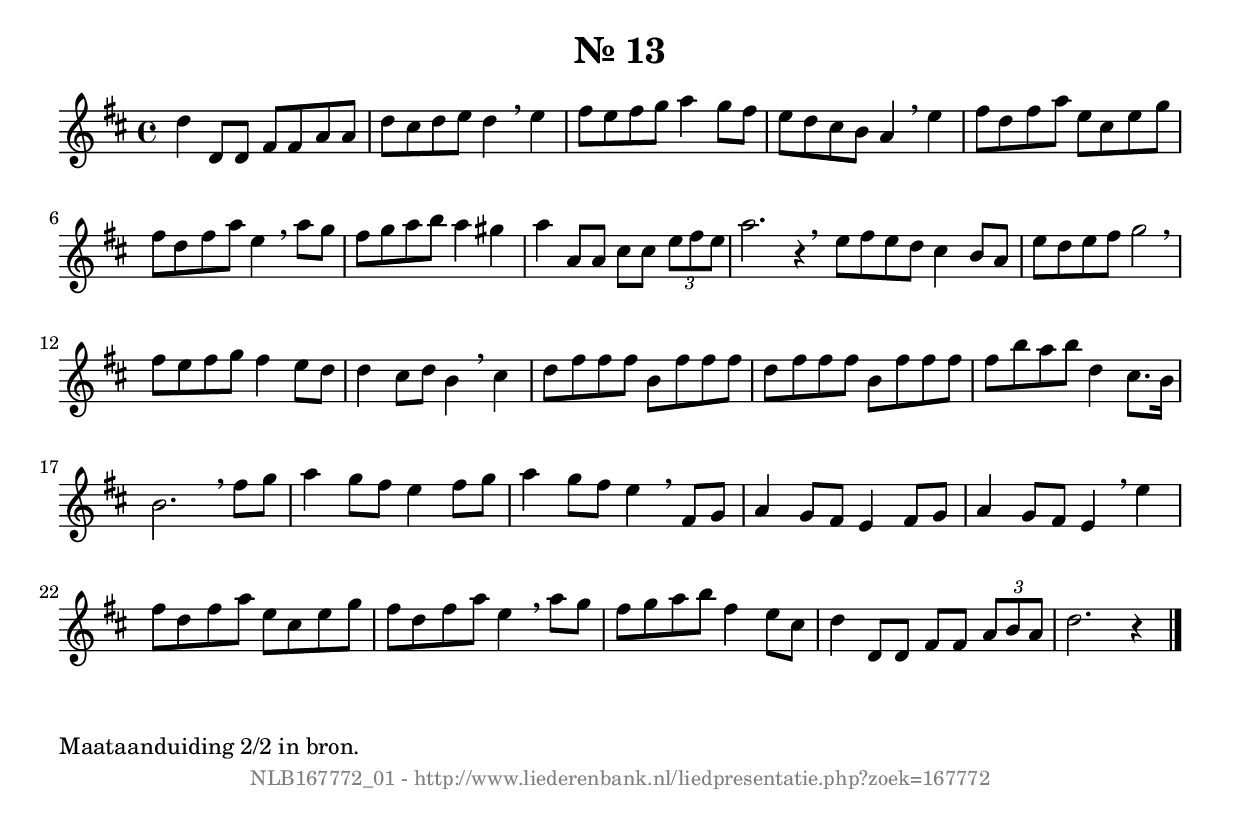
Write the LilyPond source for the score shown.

%
% produced by wce2krn 1.64 (7 June 2014)
%
\version"2.16"
#(append! paper-alist '(("long" . (cons (* 210 mm) (* 2000 mm)))))
#(set-default-paper-size "long")
sb = {\breathe}
mBreak = {\breathe }
bBreak = {\breathe }
x = {\once\override NoteHead #'style = #'cross }
gl=\glissando
itime={\override Staff.TimeSignature #'stencil = ##f }
ficta = {\once\set suggestAccidentals = ##t}
fine = {\once\override Score.RehearsalMark #'self-alignment-X = #1 \mark \markup {\italic{Fine}}}
dc = {\once\override Score.RehearsalMark #'self-alignment-X = #1 \mark \markup {\italic{D.C.}}}
dcf = {\once\override Score.RehearsalMark #'self-alignment-X = #1 \mark \markup {\italic{D.C. al Fine}}}
dcc = {\once\override Score.RehearsalMark #'self-alignment-X = #1 \mark \markup {\italic{D.C. al Coda}}}
ds = {\once\override Score.RehearsalMark #'self-alignment-X = #1 \mark \markup {\italic{D.S.}}}
dsf = {\once\override Score.RehearsalMark #'self-alignment-X = #1 \mark \markup {\italic{D.S. al Fine}}}
dsc = {\once\override Score.RehearsalMark #'self-alignment-X = #1 \mark \markup {\italic{D.S. al Coda}}}
pv = {\set Score.repeatCommands = #'((volta "1"))}
sv = {\set Score.repeatCommands = #'((volta "2"))}
tv = {\set Score.repeatCommands = #'((volta "3"))}
qv = {\set Score.repeatCommands = #'((volta "4"))}
xv = {\set Score.repeatCommands = #'((volta #f))}
\header{ tagline = ""
title = "Nr. 13"
}
\score {{
\key d \major
\relative g'
{
\set melismaBusyProperties = #'()
\time 4/4
\tempo 4=120
\override Score.MetronomeMark #'transparent = ##t
\override Score.RehearsalMark #'break-visibility = #(vector #t #t #f)
d'4 d,8 d fis fis a a d cis d e d4 \sb e fis8 e fis g a4 g8 fis e d cis b a4 \sb e' fis8 d fis a e cis e g fis d fis a e4 \sb a8 g fis g a b a4 gis a a,8 a cis cis \times 2/3 { e8 fis e } a2. r4 \bar":|:" \bBreak
e8 fis e d cis4 b8 a e'd e fis g2 \sb fis8 e fis g fis4 e8 d d4 cis8 d b4 \sb cis d8 fis fis fis b, fis' fis fis d fis fis fis b, fis' fis fis fis b a b d,4 cis8. b16 b2. \sb fis'8 g a4 g8 fis e4 fis8 g a4 g8 fis e4 \sb fis,8 g a4 g8 fis e4 fis8 g a4 g8 fis e4 \sb e'fis8 d fis a e cis e g fis d fis a e4 \sb a8 g fis g a b fis4 e8 cis d4 d,8 d fis fis \times 2/3 { a8 b a } d2. r4 \bar "|."
 }}
 \midi { }
 \layout {
            indent = 0.0\cm
}
}
\markup { \wordwrap-string #" 
Maataanduiding 2/2 in bron.
"}
\markup { \vspace #0 } \markup { \with-color #grey \fill-line { \center-column { \smaller "NLB167772_01 - http://www.liederenbank.nl/liedpresentatie.php?zoek=167772" } } }
